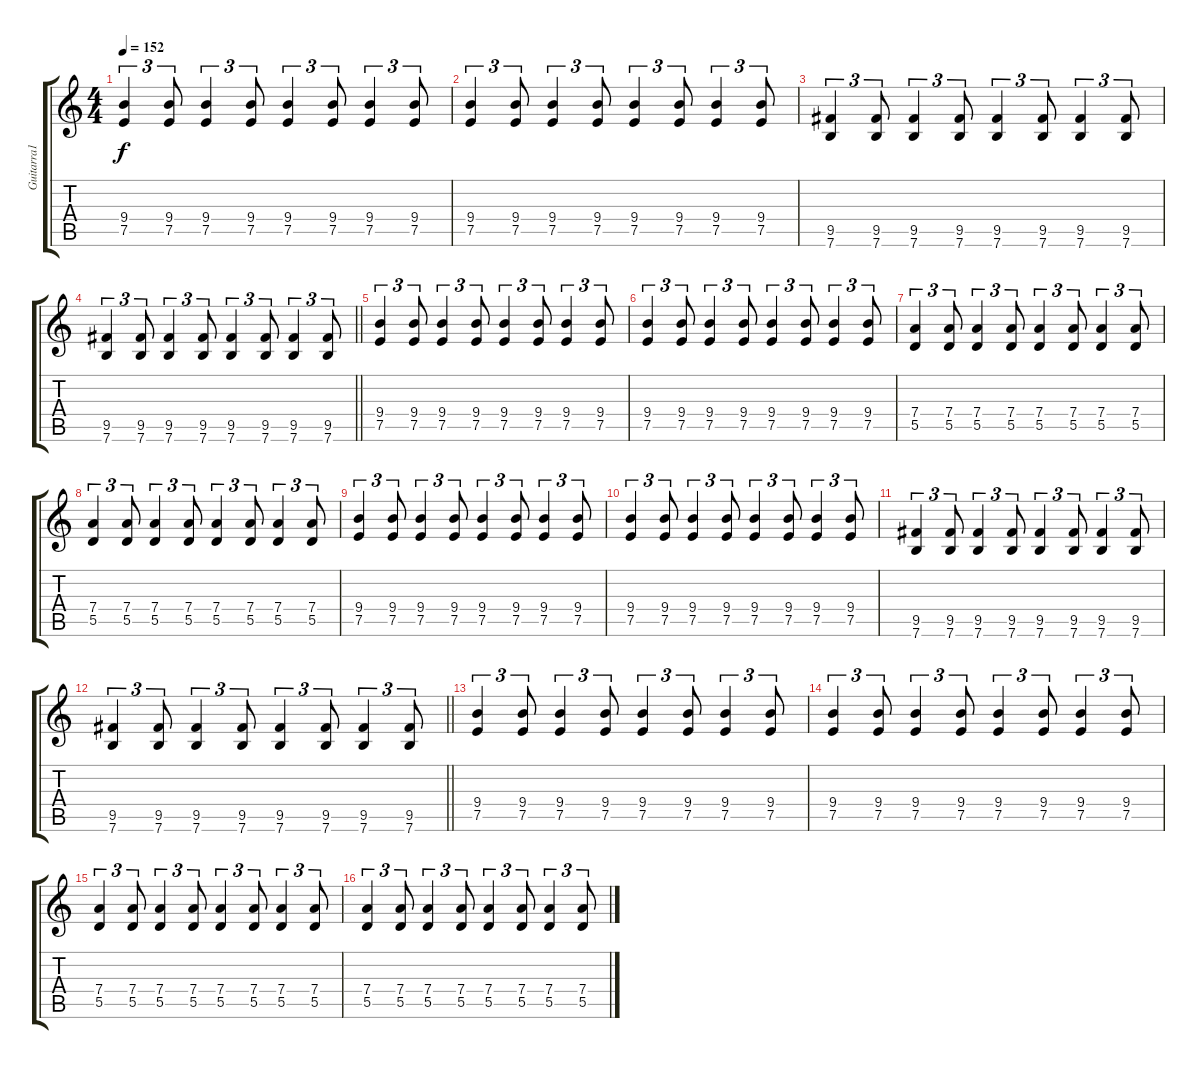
\track ("Guitarra1" "Guitarra1") {instrument distortionguitar}
\staff {score tabs}
\tuning (E4 B3 G3 D3 A2 E2) {hide}
\ts (4 4)
\tempo 152
\clef g2
\ks c
(9.4 7.5).4{tu (3 2) dy f} (9.4 7.5).8{tu (3 2)} (9.4 7.5).4{tu (3 2)} (9.4 7.5).8{tu (3 2)} (9.4 7.5).4{tu (3 2)} (9.4 7.5).8{tu (3 2)} (9.4 7.5).4{tu (3 2)} (9.4 7.5).8{tu (3 2)} |
(9.4 7.5).4{tu (3 2)} (9.4 7.5).8{tu (3 2)} (9.4 7.5).4{tu (3 2)} (9.4 7.5).8{tu (3 2)} (9.4 7.5).4{tu (3 2)} (9.4 7.5).8{tu (3 2)} (9.4 7.5).4{tu (3 2)} (9.4 7.5).8{tu (3 2)} |
(9.5 7.6).4{tu (3 2)} (9.5 7.6).8{tu (3 2)} (9.5 7.6).4{tu (3 2)} (9.5 7.6).8{tu (3 2)} (9.5 7.6).4{tu (3 2)} (9.5 7.6).8{tu (3 2)} (9.5 7.6).4{tu (3 2)} (9.5 7.6).8{tu (3 2)} |
\barLineRight lightlight
(9.5 7.6).4{tu (3 2)} (9.5 7.6).8{tu (3 2)} (9.5 7.6).4{tu (3 2)} (9.5 7.6).8{tu (3 2)} (9.5 7.6).4{tu (3 2)} (9.5 7.6).8{tu (3 2)} (9.5 7.6).4{tu (3 2)} (9.5 7.6).8{tu (3 2)} |
(9.4 7.5).4{tu (3 2)} (9.4 7.5).8{tu (3 2)} (9.4 7.5).4{tu (3 2)} (9.4 7.5).8{tu (3 2)} (9.4 7.5).4{tu (3 2)} (9.4 7.5).8{tu (3 2)} (9.4 7.5).4{tu (3 2)} (9.4 7.5).8{tu (3 2)} |
(9.4 7.5).4{tu (3 2)} (9.4 7.5).8{tu (3 2)} (9.4 7.5).4{tu (3 2)} (9.4 7.5).8{tu (3 2)} (9.4 7.5).4{tu (3 2)} (9.4 7.5).8{tu (3 2)} (9.4 7.5).4{tu (3 2)} (9.4 7.5).8{tu (3 2)} |
(7.4 5.5).4{tu (3 2)} (7.4 5.5).8{tu (3 2)} (7.4 5.5).4{tu (3 2)} (7.4 5.5).8{tu (3 2)} (7.4 5.5).4{tu (3 2)} (7.4 5.5).8{tu (3 2)} (7.4 5.5).4{tu (3 2)} (7.4 5.5).8{tu (3 2)} |
(7.4 5.5).4{tu (3 2)} (7.4 5.5).8{tu (3 2)} (7.4 5.5).4{tu (3 2)} (7.4 5.5).8{tu (3 2)} (7.4 5.5).4{tu (3 2)} (7.4 5.5).8{tu (3 2)} (7.4 5.5).4{tu (3 2)} (7.4 5.5).8{tu (3 2)} |
(9.4 7.5).4{tu (3 2)} (9.4 7.5).8{tu (3 2)} (9.4 7.5).4{tu (3 2)} (9.4 7.5).8{tu (3 2)} (9.4 7.5).4{tu (3 2)} (9.4 7.5).8{tu (3 2)} (9.4 7.5).4{tu (3 2)} (9.4 7.5).8{tu (3 2)} |
(9.4 7.5).4{tu (3 2)} (9.4 7.5).8{tu (3 2)} (9.4 7.5).4{tu (3 2)} (9.4 7.5).8{tu (3 2)} (9.4 7.5).4{tu (3 2)} (9.4 7.5).8{tu (3 2)} (9.4 7.5).4{tu (3 2)} (9.4 7.5).8{tu (3 2)} |
(9.5 7.6).4{tu (3 2)} (9.5 7.6).8{tu (3 2)} (9.5 7.6).4{tu (3 2)} (9.5 7.6).8{tu (3 2)} (9.5 7.6).4{tu (3 2)} (9.5 7.6).8{tu (3 2)} (9.5 7.6).4{tu (3 2)} (9.5 7.6).8{tu (3 2)} |
\barLineRight lightlight
(9.5 7.6).4{tu (3 2)} (9.5 7.6).8{tu (3 2)} (9.5 7.6).4{tu (3 2)} (9.5 7.6).8{tu (3 2)} (9.5 7.6).4{tu (3 2)} (9.5 7.6).8{tu (3 2)} (9.5 7.6).4{tu (3 2)} (9.5 7.6).8{tu (3 2)} |
(9.4 7.5).4{tu (3 2)} (9.4 7.5).8{tu (3 2)} (9.4 7.5).4{tu (3 2)} (9.4 7.5).8{tu (3 2)} (9.4 7.5).4{tu (3 2)} (9.4 7.5).8{tu (3 2)} (9.4 7.5).4{tu (3 2)} (9.4 7.5).8{tu (3 2)} |
(9.4 7.5).4{tu (3 2)} (9.4 7.5).8{tu (3 2)} (9.4 7.5).4{tu (3 2)} (9.4 7.5).8{tu (3 2)} (9.4 7.5).4{tu (3 2)} (9.4 7.5).8{tu (3 2)} (9.4 7.5).4{tu (3 2)} (9.4 7.5).8{tu (3 2)} |
(7.4 5.5).4{tu (3 2)} (7.4 5.5).8{tu (3 2)} (7.4 5.5).4{tu (3 2)} (7.4 5.5).8{tu (3 2)} (7.4 5.5).4{tu (3 2)} (7.4 5.5).8{tu (3 2)} (7.4 5.5).4{tu (3 2)} (7.4 5.5).8{tu (3 2)} |
(7.4 5.5).4{tu (3 2)} (7.4 5.5).8{tu (3 2)} (7.4 5.5).4{tu (3 2)} (7.4 5.5).8{tu (3 2)} (7.4 5.5).4{tu (3 2)} (7.4 5.5).8{tu (3 2)} (7.4 5.5).4{tu (3 2)} (7.4 5.5).8{tu (3 2)}
